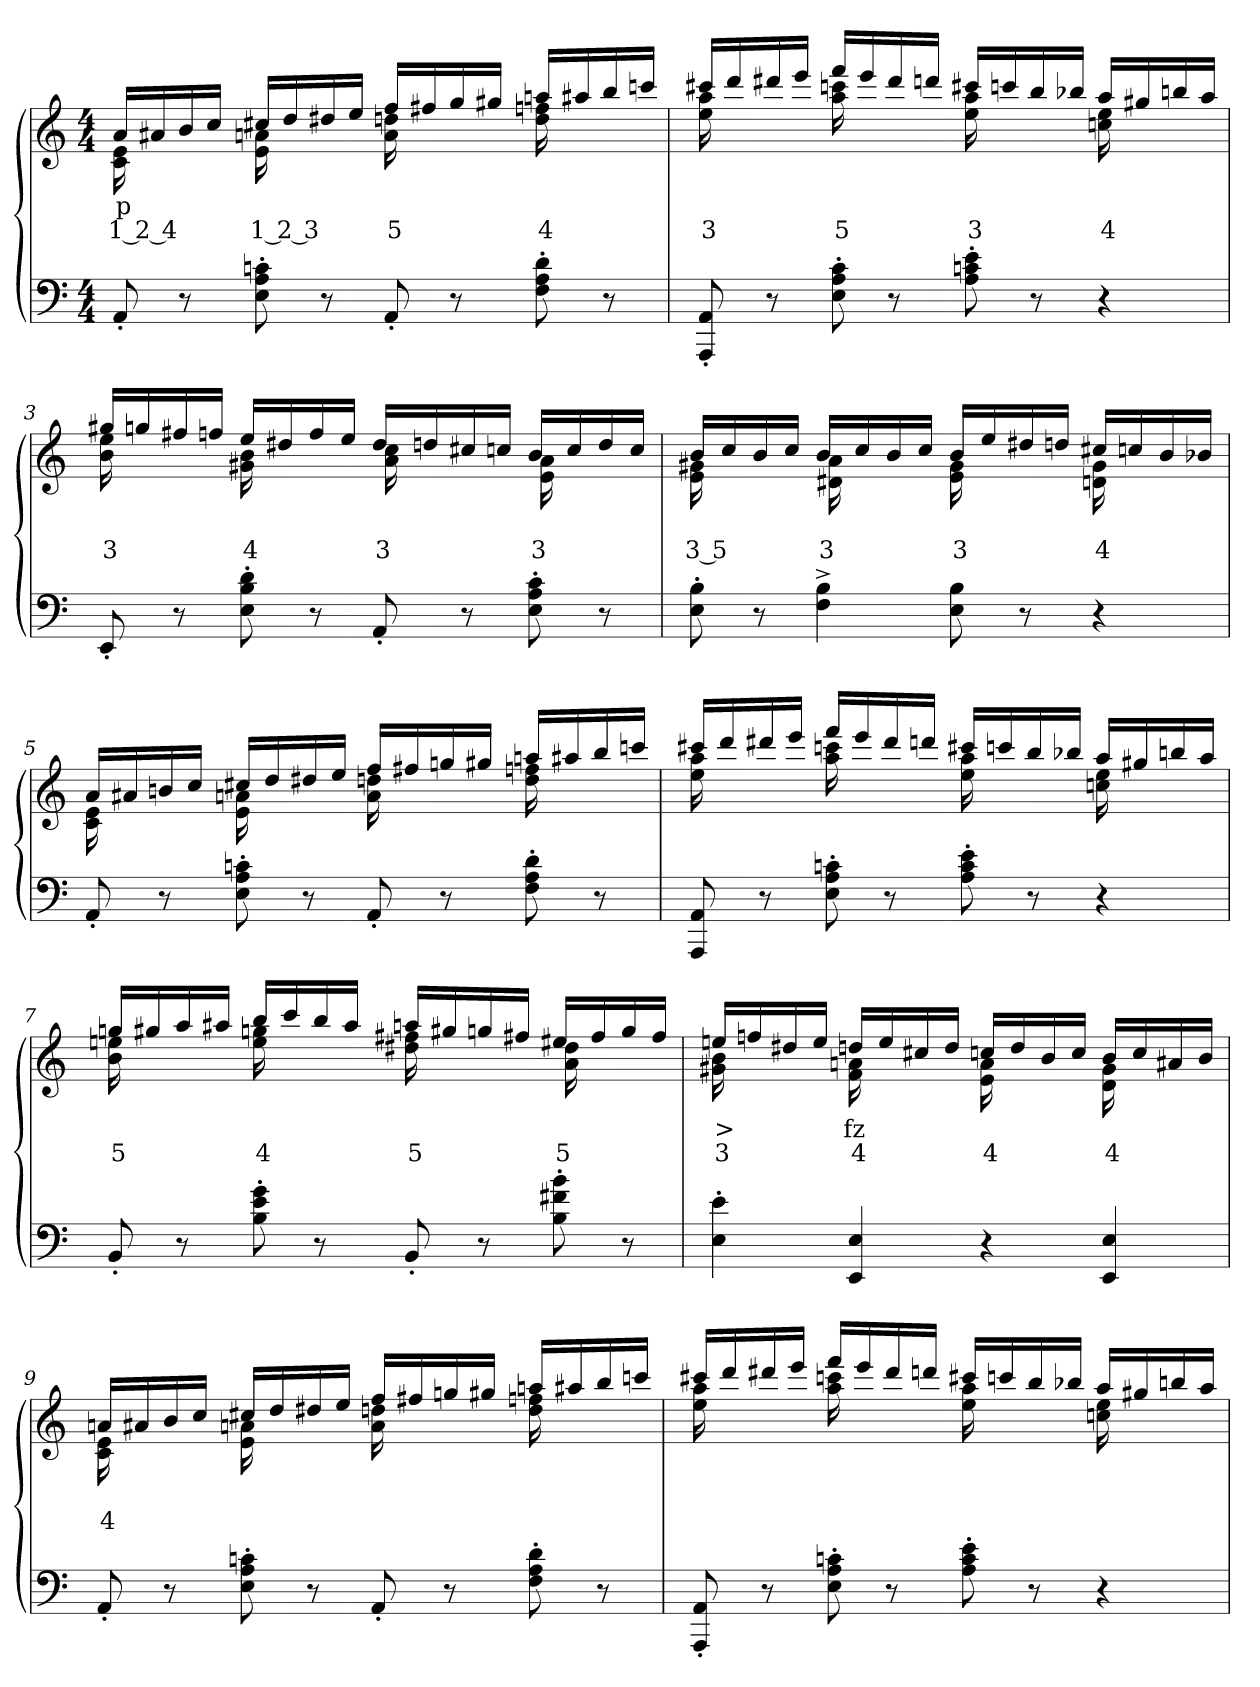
**kern	**kern	**text	**text
*part2	*part1	*part1	*part1
*staff2	*staff1	*staff1	*staff1
*clefF4	*clefG2	*	*
*k[]	*k[]	*	*
*M4/4	*M4/4	*	*
=1	=1	=1	=1
*	*^	*	*
8AA'>	16aLL	16e 16c	p	1 2 4
.	16a#X	8.ryy	.	.
8r	16b	.	.	.
.	16ccJJ	.	.	.
8cn'> 8A'> 8E'>	16cc#XLL	16an 16e	.	1 2 3
.	16dd	8.ryy	.	.
8r	16dd#X	.	.	.
.	16eeJJ	.	.	.
8AA'>	16ffLL	16ddn 16a	.	5
.	16ff#X	8.ryy	.	.
8r	16gg	.	.	.
.	16gg#XJJ	.	.	.
8d'> 8A'> 8F'>	16aanLL	16ffn 16dd	.	4
.	16aa#X	8.ryy	.	.
8r	16bb	.	.	.
.	16cccnJJ	.	.	.
=2	=2	=2	=2	=2
8AA'> 8AAA'>	16ccc#XLL	16aa 16ee	.	3
.	16ddd	8.ryy	.	.
8r	16ddd#X	.	.	.
.	16eeeJJ	.	.	.
8c'> 8A'> 8E'>	16fffLL	16cccn 16aa	.	5
.	16eee	8.ryy	.	.
8r	16ddd#	.	.	.
.	16dddnJJ	.	.	.
8e'> 8cn'> 8A'>	16ccc#LL	16aa 16ee	.	3
.	16cccn	8.ryy	.	.
8r	16bb	.	.	.
.	16bb-XJJ	.	.	.
4r	16aaLL	16ee 16ccn	.	4
.	16gg#X	8.ryy	.	.
.	16bbn	.	.	.
.	16aaJJ	.	.	.
=3	=3	=3	=3	=3
8EE'>	16gg#XLL	16ee 16b	.	3
.	16ggn	8.ryy	.	.
8r	16ff#X	.	.	.
.	16ffnJJ	.	.	.
8d'> 8B'> 8E'>	16eeLL	16b 16g#X	.	4
.	16dd#X	8.ryy	.	.
8r	16ff	.	.	.
.	16eeJJ	.	.	.
8AA'>	16dd#LL	16cc 16a	.	3
.	16ddn	8.ryy	.	.
8r	16cc#X	.	.	.
.	16ccnJJ	.	.	.
8c'> 8A'> 8E'>	16bLL	16a 16e	.	3
.	16cc	8.ryy	.	.
8r	16dd	.	.	.
.	16ccJJ	.	.	.
=4	=4	=4	=4	=4
8B'> 8E'>	16bLL	16g#X 16e	.	3 5
.	16cc	8.ryy	.	.
8r	16b	.	.	.
.	16ccJJ	.	.	.
4B^> 4F^>	16bLL	16a 16d#X	.	3
.	16cc	8.ryy	.	.
.	16b	.	.	.
.	16ccJJ	.	.	.
8B 8E	16bLL	16g# 16e	.	3
.	16ee	8.ryy	.	.
8r	16dd#X	.	.	.
.	16ddnJJ	.	.	.
4r	16cc#XLL	16g# 16dn	.	4
.	16ccn	8.ryy	.	.
.	16b	.	.	.
.	16b-XJJ	.	.	.
=5	=5	=5	=5	=5
8AA'>	16aLL	16e 16c	.	.
.	16a#X	8.ryy	.	.
8r	16bn	.	.	.
.	16ccJJ	.	.	.
8cn'> 8A'> 8E'>	16cc#XLL	16an 16e	.	.
.	16dd	8.ryy	.	.
8r	16dd#X	.	.	.
.	16eeJJ	.	.	.
8AA'>	16ffLL	16ddn 16a	.	.
.	16ff#X	8.ryy	.	.
8r	16ggn	.	.	.
.	16gg#XJJ	.	.	.
8d'> 8A'> 8F'>	16aanLL	16ffn 16dd	.	.
.	16aa#X	8.ryy	.	.
8r	16bb	.	.	.
.	16cccnJJ	.	.	.
=6	=6	=6	=6	=6
8AA 8AAA	16ccc#XLL	16aa 16ee	.	.
.	16ddd	8.ryy	.	.
8r	16ddd#X	.	.	.
.	16eeeJJ	.	.	.
8cn'> 8A'> 8E'>	16fffLL	16cccn 16aa	.	.
.	16eee	8.ryy	.	.
8r	16ddd#	.	.	.
.	16dddnJJ	.	.	.
8e'> 8c'> 8A'>	16ccc#LL	16aa 16ee	.	.
.	16cccn	8.ryy	.	.
8r	16bb	.	.	.
.	16bb-XJJ	.	.	.
4r	16aaLL	16ee 16ccn	.	.
.	16gg#X	8.ryy	.	.
.	16bbn	.	.	.
.	16aaJJ	.	.	.
=7	=7	=7	=7	=7
8BB'>	16ggnLL	16een 16b	.	5
.	16gg#X	8.ryy	.	.
8r	16aa	.	.	.
.	16aa#XJJ	.	.	.
8g'> 8e'> 8B'>	16bbLL	16ggn 16ee	.	4
.	16ccc	8.ryy	.	.
8r	16bb	.	.	.
.	16aa#JJ	.	.	.
8BB'>	16aanLL	16ff# 16dd#X	.	5
.	16gg#	8.ryy	.	.
8r	16ggn	.	.	.
.	16ff#XJJ	.	.	.
8b'> 8f#X'> 8B'>	16ee#XLL	16dd# 16a	.	5
.	16ff#	8.ryy	.	.
8r	16gg	.	.	.
.	16ff#JJ	.	.	.
=8	=8	=8	=8	=8
4e'> 4E'>	16eenLL	16b 16g#X	>	3
.	16ffn	8.ryy	.	.
.	16dd#X	.	.	.
.	16eeJJ	.	.	.
4E 4EE	16ddnLL	16an 16f	fz	4
.	16ee	8.ryy	.	.
.	16cc#X	.	.	.
.	16ddJJ	.	.	.
4r	16ccnLL	16a 16e	.	4
.	16dd	8.ryy	.	.
.	16b	.	.	.
.	16ccJJ	.	.	.
4E 4EE	16bLL	16g# 16d	.	4
.	16cc	8.ryy	.	.
.	16a#X	.	.	.
.	16bJJ	.	.	.
=9	=9	=9	=9	=9
8AA'>	16anLL	16e 16c	.	4
.	16a#X	8.ryy	.	.
8r	16b	.	.	.
.	16ccJJ	.	.	.
8cn'> 8A'> 8E'>	16cc#XLL	16an 16e	.	.
.	16dd	8.ryy	.	.
8r	16dd#X	.	.	.
.	16eeJJ	.	.	.
8AA'>	16ffLL	16ddn 16a	.	.
.	16ff#X	8.ryy	.	.
8r	16ggn	.	.	.
.	16gg#XJJ	.	.	.
8d'> 8A'> 8F'>	16aanLL	16ffn 16dd	.	.
.	16aa#X	8.ryy	.	.
8r	16bb	.	.	.
.	16cccnJJ	.	.	.
=10	=10	=10	=10	=10
8AA'> 8AAA'>	16ccc#XLL	16aa 16ee	.	.
.	16ddd	8.ryy	.	.
8r	16ddd#X	.	.	.
.	16eeeJJ	.	.	.
8cn'> 8A'> 8E'>	16fffLL	16cccn 16aa	.	.
.	16eee	8.ryy	.	.
8r	16ddd#	.	.	.
.	16dddnJJ	.	.	.
8e'> 8c'> 8A'>	16ccc#LL	16aa 16ee	.	.
.	16cccn	8.ryy	.	.
8r	16bb	.	.	.
.	16bb-XJJ	.	.	.
4r	16aaLL	16ee 16ccn	.	.
.	16gg#X	8.ryy	.	.
.	16bbn	.	.	.
.	16aaJJ	.	.	.
*	*v	*v	*	*
=	=	=	=
*-	*-	*-	*-
